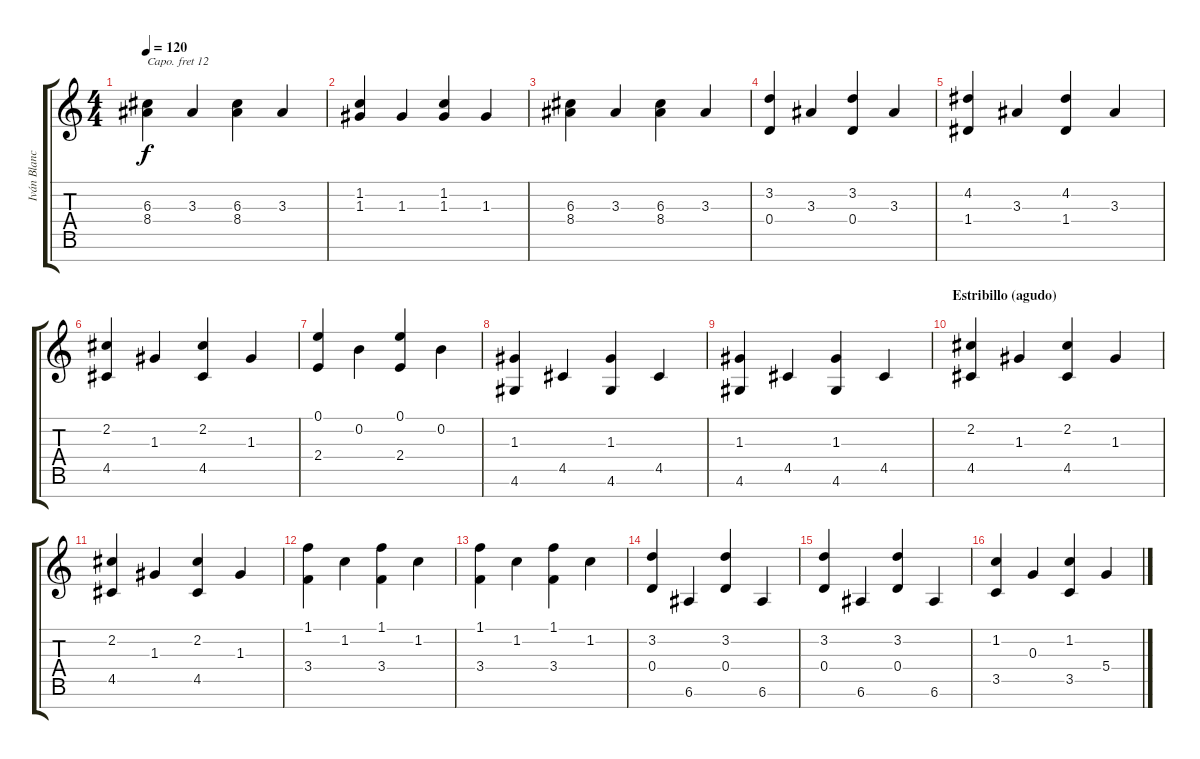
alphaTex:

\track ("Iván Blanco (Piano \"mano derecha\")" "Iván Blanc") {instrument acousticgrandpiano}
\staff {score tabs}
\capo 12
\tuning (E4 B3 G3 D3 A2 E2 B1) {hide}
\ts (4 4)
\tempo 120
\clef g2
\ks c
(6.3 8.4).4{dy f} 3.3.4 (6.3 8.4).4 3.3.4 |
(1.2 1.3).4 1.3.4 (1.2 1.3).4 1.3.4 |
(6.3 8.4).4 3.3.4 (6.3 8.4).4 3.3.4 |
(3.2 0.4).4 3.3.4 (3.2 0.4).4 3.3.4 |
(4.2 1.4).4 3.3.4 (4.2 1.4).4 3.3.4 |
(2.2 4.5).4 1.3.4 (2.2 4.5).4 1.3.4 |
(0.1 2.4).4 0.2.4 (0.1 2.4).4 0.2.4 |
(1.3 4.6).4 4.5.4 (1.3 4.6).4 4.5.4 |
(1.3 4.6).4 4.5.4 (1.3 4.6).4 4.5.4 |
\section ("" "Estribillo (agudo)")
(2.2 4.5).4 1.3.4 (2.2 4.5).4 1.3.4 |
(2.2 4.5).4 1.3.4 (2.2 4.5).4 1.3.4 |
(1.1 3.4).4 1.2.4 (1.1 3.4).4 1.2.4 |
(1.1 3.4).4 1.2.4 (1.1 3.4).4 1.2.4 |
(3.2 0.4).4 6.6.4 (3.2 0.4).4 6.6.4 |
(3.2 0.4).4 6.6.4 (3.2 0.4).4 6.6.4 |
(1.2 3.5).4 0.3.4 (1.2 3.5).4 5.4.4
